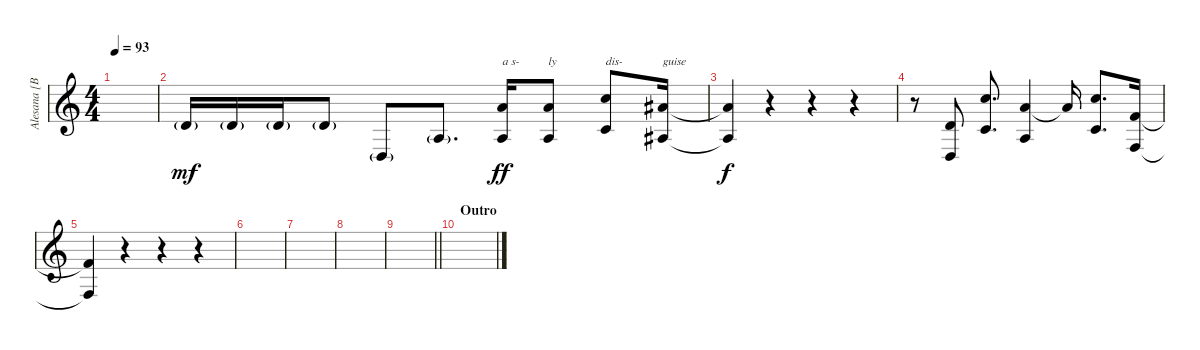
\track ("Alesana [Backup Vocals]" "Alesana [B") {instrument harmonica}
\staff {score}
\tuning (E4 B3 G3 D3 A2 E2) {hide}
\ts (4 4)
\tempo 93
\clef g2
\ks c
|
3.2{g}.16{dy mf} 3.2{g}.16 3.2{g}.16 3.2{g}.8 0.4{g}.8 2.3{g}.8{d} (5.1 2.3).16{txt "a s-" dy ff} (5.1 2.3).8{txt "ly"} (8.1 5.3).8{txt "dis-"} (6.1 3.3).16{txt "guise"} |
(6.1{t} 3.3{t}).4{dy f} r.4 r.4 r.4 |
r.8 (3.2 0.4).8 (8.1 5.3).8{d} (5.1 2.3).4 5.1{t}.16 (8.1 5.3).8{d} (1.1 3.4).16 |
(1.1{t} 3.4{t}).4 r.4 r.4 r.4 |
|
|
|
\barLineRight lightlight
|
\section ("" "Outro")
